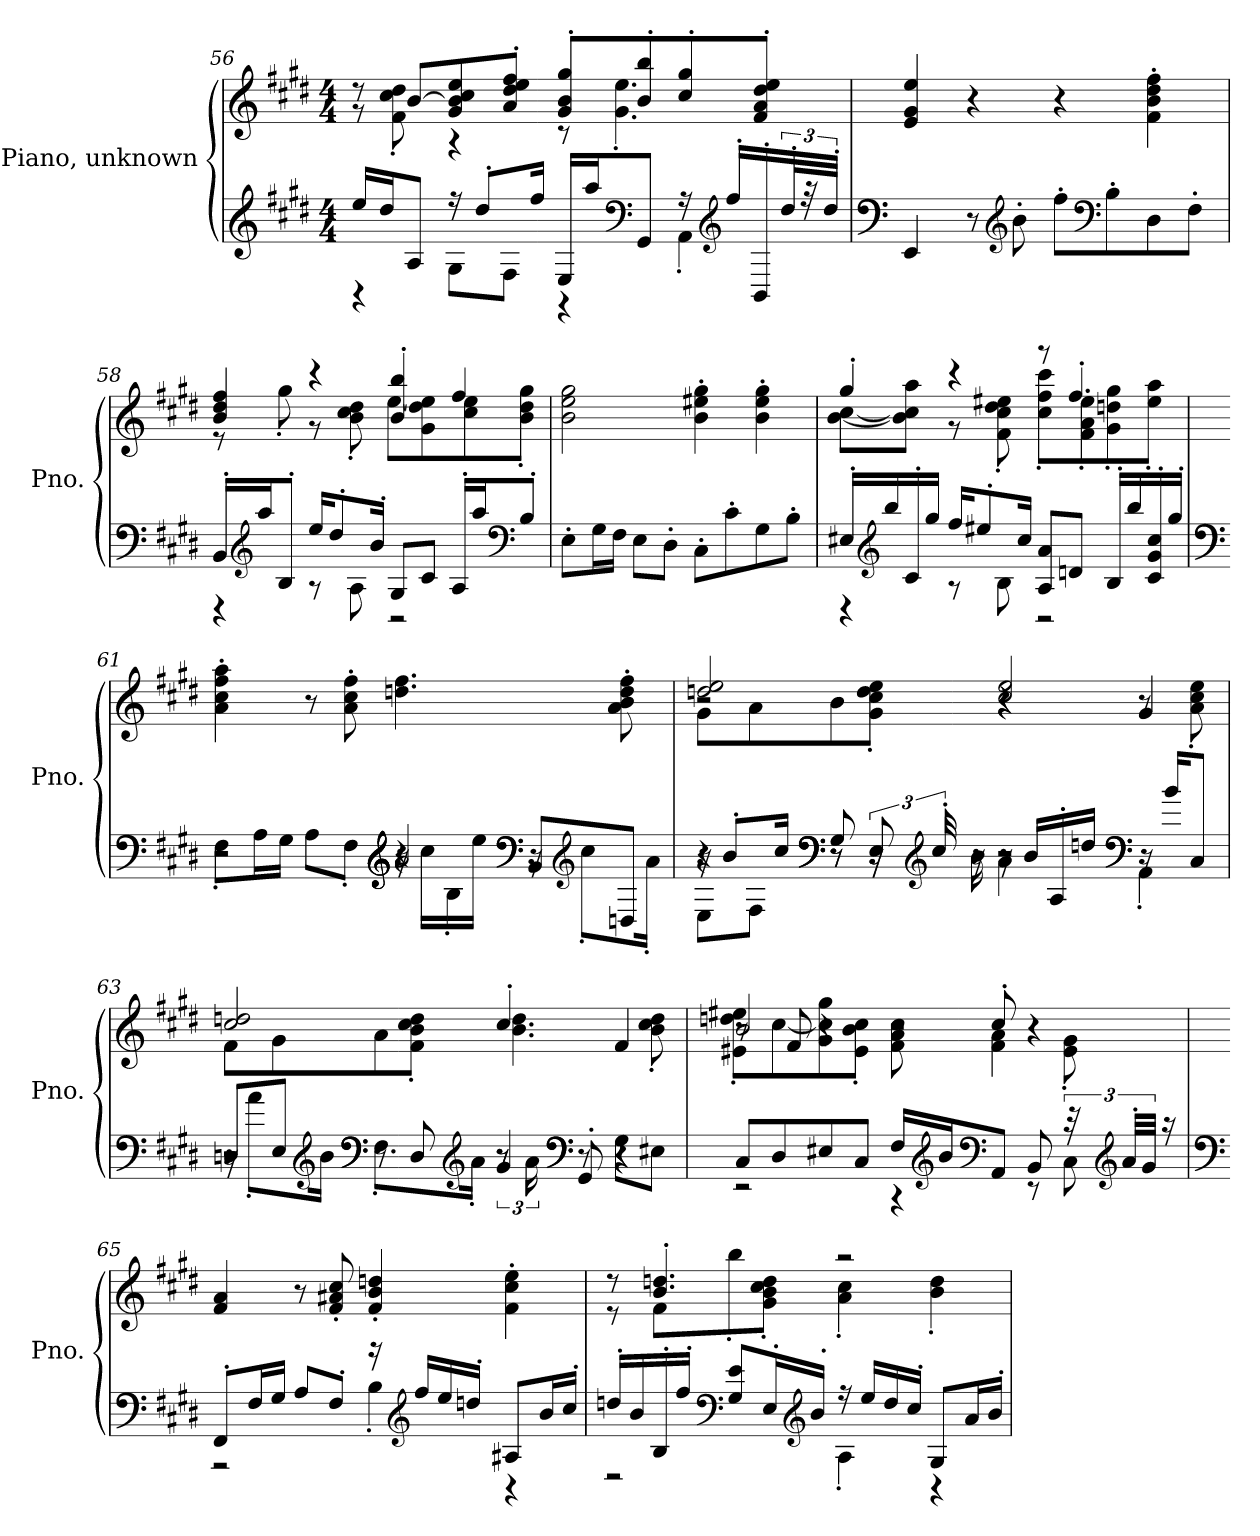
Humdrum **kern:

**kern	**kern
*part1	*part1
*staff2	*staff1
*I"Piano, unknown	*
*I'Pno.	*
*clefG2	*clefG2
*k[f#c#g#d#]	*k[f#c#g#d#]
*M4/4	*M4/4
=56	=56
*^	*^
16ee/LL	4r	8r	8r
16dd#/J	.	.	.
8A/J	.	[8b/L	8f#\' 8cc#\' 8dd#\'
16r	8G#\L	8g#/ 8b/] 8cc#/ 8ee/	4r
8dd#'/L	.	.	.
.	8F#\J	8a/' 8dd#/' 8ee/' 8ff#/'J	.
16ff#/Jk	.	.	.
16E/LL	4r	8g#/' 8b/' 8gg#/'L	8r
16aa/J	.	.	.
*clefF4	*	*	*
8GG#/J	.	8b/' 8bb/'	4.g#\' 4.ee\'
16r	4AA'\	8cc#/' 8gg#/'	.
*clefG2	*	*	*
16ff#'/LL	.	.	.
16BB'/	.	8f#/' 8a/' 8dd#/' 8ee/'J	.
48dd#'/JJk	.	.	.
48r	.	.	.
48dd#'/	.	.	.
*v	*v	*	*
*	*v	*v
!!LO:LB:g=z
=57	=57
*clefF4	*
4EE/	4e/ 4g#/ 4ee/
8r	4r
*clefG2	*
8b'\	.
8ff#'\L	4r
*clefF4	*
8B'\	.
8D#\	4f#\' 4b\' 4dd#\' 4ff#\'
8F#'\J	.
=58	=58
*^	*^
16BB'/LL	4r	4b/ 4dd#/ 4ff#/	8r
*clefG2	*	*	*
16aa/J	.	.	.
8B'/J	.	.	8gg#'\
16ee/KL	8r	4r	8r
8dd#'/	.	.	.
.	8A\	.	8b\' 8cc#\' 8dd#\'
16b'/Jk	.	.	.
8G#/L	2r	4b/' 4bb/'	[8ee\L
8c#/J	.	.	8g#\ 8dd#\ 8ee\]
16A'/LL	.	4ff#/	8cc#\ 8ee\
16aa/J	.	.	.
*clefF4	*	*	*
8B'/J	.	.	8b\' 8dd#\' 8gg#\'J
*v	*v	*	*
*	*v	*v
=59	=59
8E'\L	2b\ 2ee\ 2gg#\
16G#\L	.
16F#\JJ	.
8E\L	.
8D#'\J	.
8C#'\L	4b\' 4ee#X\' 4gg#\'
8c#'\	.
8G#\	4b\' 4ee#\' 4gg#\'
8B'\J	.
!!LO:LB:g=z
=60	=60
*^	*^
16E#X'/LL	4r	4gg#'/	[8b\ [8cc#\L
*clefG2	*	*	*
16bb/	.	.	.
16c#'/	.	.	8b\] 8cc#\] 8aa\J
16gg#/JJ	.	.	.
16ff#/KL	8r	4r	8r
8ee#X'/	.	.	.
.	8B\	.	8f#\' 8cc#\' 8dd#\' 8ee#X\'
16cc#/Jk	.	.	.
8A/ 8a/L	2r	8r	8cc#\' 8ff#\' 8ccc#\'L
8dn/J	.	4.ff#'/	8f#\' 8a\' 8ee#\'
16B'/LL	.	.	8g#\' 8ddn\' 8gg#\'
16bb/	.	.	.
16c#/' 16g#/' 16cc#/'	.	.	8ee#\' 8aa\'J
16gg#'/JJ	.	.	.
*v	*v	*	*
*	*v	*v
=61	=61
*clefF4	*
*^	*
*	*^	*
2r	8F#'\L	2r	4a\' 4cc#\' 4ff#\' 4aa\'
.	16A\L	.	.
.	16G#\JJ	.	.
.	8A\L	.	8r
.	8F#'\J	.	8a\' 8cc#\' 8ff#\'
*clefG2	*	*	*
2a/	16r	4r	4.ddn\ 4.ff#\
.	16cc#\LL	.	.
.	16B'\	.	.
.	16ee\JJ	.	.
*clefF4	*	*	*
.	16r	8BB/L	.
*clefG2	*	*	*
.	8cc#'\L	.	.
.	.	8Dn/J	8a\' 8b\' 8dd\' 8ff#\'
.	16a'\Jk	.	.
!!LO:LB:g=z
=62	=62	=62	=62
*	*	*	*^
*	*	*	*	*^
16r	8E\L	4r	2ddn/ 2ee/	8g#\L	2r
8b'/L	.	.	.	.	.
.	8F#\J	.	.	8a\	.
16cc#/Jk	.	.	.	.	.
*clefF4	*	*	*	*	*
8G#/	8r	8r	.	8b\	.
24r	16r	8E/	.	8g#\' 8cc#\' 8dd\' 8ee\'J	.
*clefG2	*	*	*	*	*
48cc#'/	.	.	.	.	.
16r	16b\	.	.	.	.
16r	4a\	2r	2cc#/ 2ee/	4r	4r
16b/LL	.	.	.	.	.
16A'/	.	.	.	.	.
16ddn/JJ	.	.	.	.	.
*clefF4	*	*	*	*	*
16r	4AA'\	.	.	8r	4g#/
16b/KL	.	.	.	.	.
8C#/J	.	.	.	8a\' 8cc#\' 8ee\'	.
*	*	*	*	*v	*v
!!LO:LB:g=z
=63	=63	=63	=63	=63
2r	16r	8Dn/L	2cc#/ 2ddn/	8f#\L
.	8a'\L	.	.	.
.	.	8E/J	.	8g#\
*clefG2	*	*	*	*
.	16b\Jk	.	.	.
*clefF4	*	*	*	*
.	8.F#'\L	8r	.	8a\
.	.	8D/	.	8f#\' 8b\' 8cc#\' 8dd\'J
*clefG2	*	*	*	*
.	16a'\Jk	.	.	.
4g#/	12r	8r	4cc#'/	4.b\ 4.dd\
.	24a\	.	.	.
*clefF4	*	*	*	*
.	8r	8GG#'/	.	.
4r	8G#\L	4r	4f#/	.
.	8E#X\J	.	.	8b\' 8cc#\' 8dd\'
*	*v	*v	*	*
!!LO:PB:g=z
=64	=64	=64	=64
*	*	*	*^
8C#/L	2r	2b/	8e#X\' 8ddn\' 8ee#X\'L	8r
8D#/	.	.	[8cc#\	8f#/
8E#X/	.	.	8g#\ 8cc#\] 8gg#\	4r
8C#/J	.	.	8e#\' 8b\' 8cc#\'J	.
16F#/LL	4r	8r	8f#\ 8a\ 8cc#\	2r
*clefG2	*	*	*	*
16b/J	.	.	.	.
*clefF4	*	*	*	*
8AA/J	.	8cc#'/	4f#\ 4a\	.
8BB/	8r	4r	.	.
48r	8C#\	.	8e#\' 8g#\'	.
*clefG2	*	*	*	*
48a'/LLL	.	.	.	.
48g#/JJJ	.	.	.	.
16r	.	.	.	.
*	*	*v	*v	*v
=65	=65	=65
*clefF4	*	*
8FF#'/L	2r	4f#/ 4a/
16F#/L	.	.
16G#/JJ	.	.
8A/L	.	8r
8F#'/J	.	8f#/' 8a#X/' 8cc#/'
16r	4B'\	4f#/' 4b/' 4ddn/'
*clefG2	*	*
16ff#/LL	.	.
16ee/	.	.
16ddn'/JJ	.	.
8A#X/L	4r	4f#\' 4cc#\' 4ee\'
16b/L	.	.
16cc#'/JJ	.	.
!!LO:LB:g=z
=66	=66	=66
*	*	*^
16ddn'/LL	2r	8r	8r
16b/	.	.	.
16B'/	.	4.b/' 4.ddn/'	8f#\L
16ff#'/JJ	.	.	.
*clefF4	*	*	*
8G#/ 8e/L	.	.	8bb'\
16E'/L	.	.	8g#\' 8b\' 8cc#\' 8dd\'J
*clefG2	*	*	*
16b'/JJ	.	.	.
16r	4A'\	2r	4a\' 4cc#\'
16ee/LL	.	.	.
16dd/	.	.	.
16cc#'/JJ	.	.	.
8G#/L	4r	.	4b\' 4dd\'
16a/L	.	.	.
16b'/JJ	.	.	.
*v	*v	*	*
*	*v	*v
=	=
*-	*-
